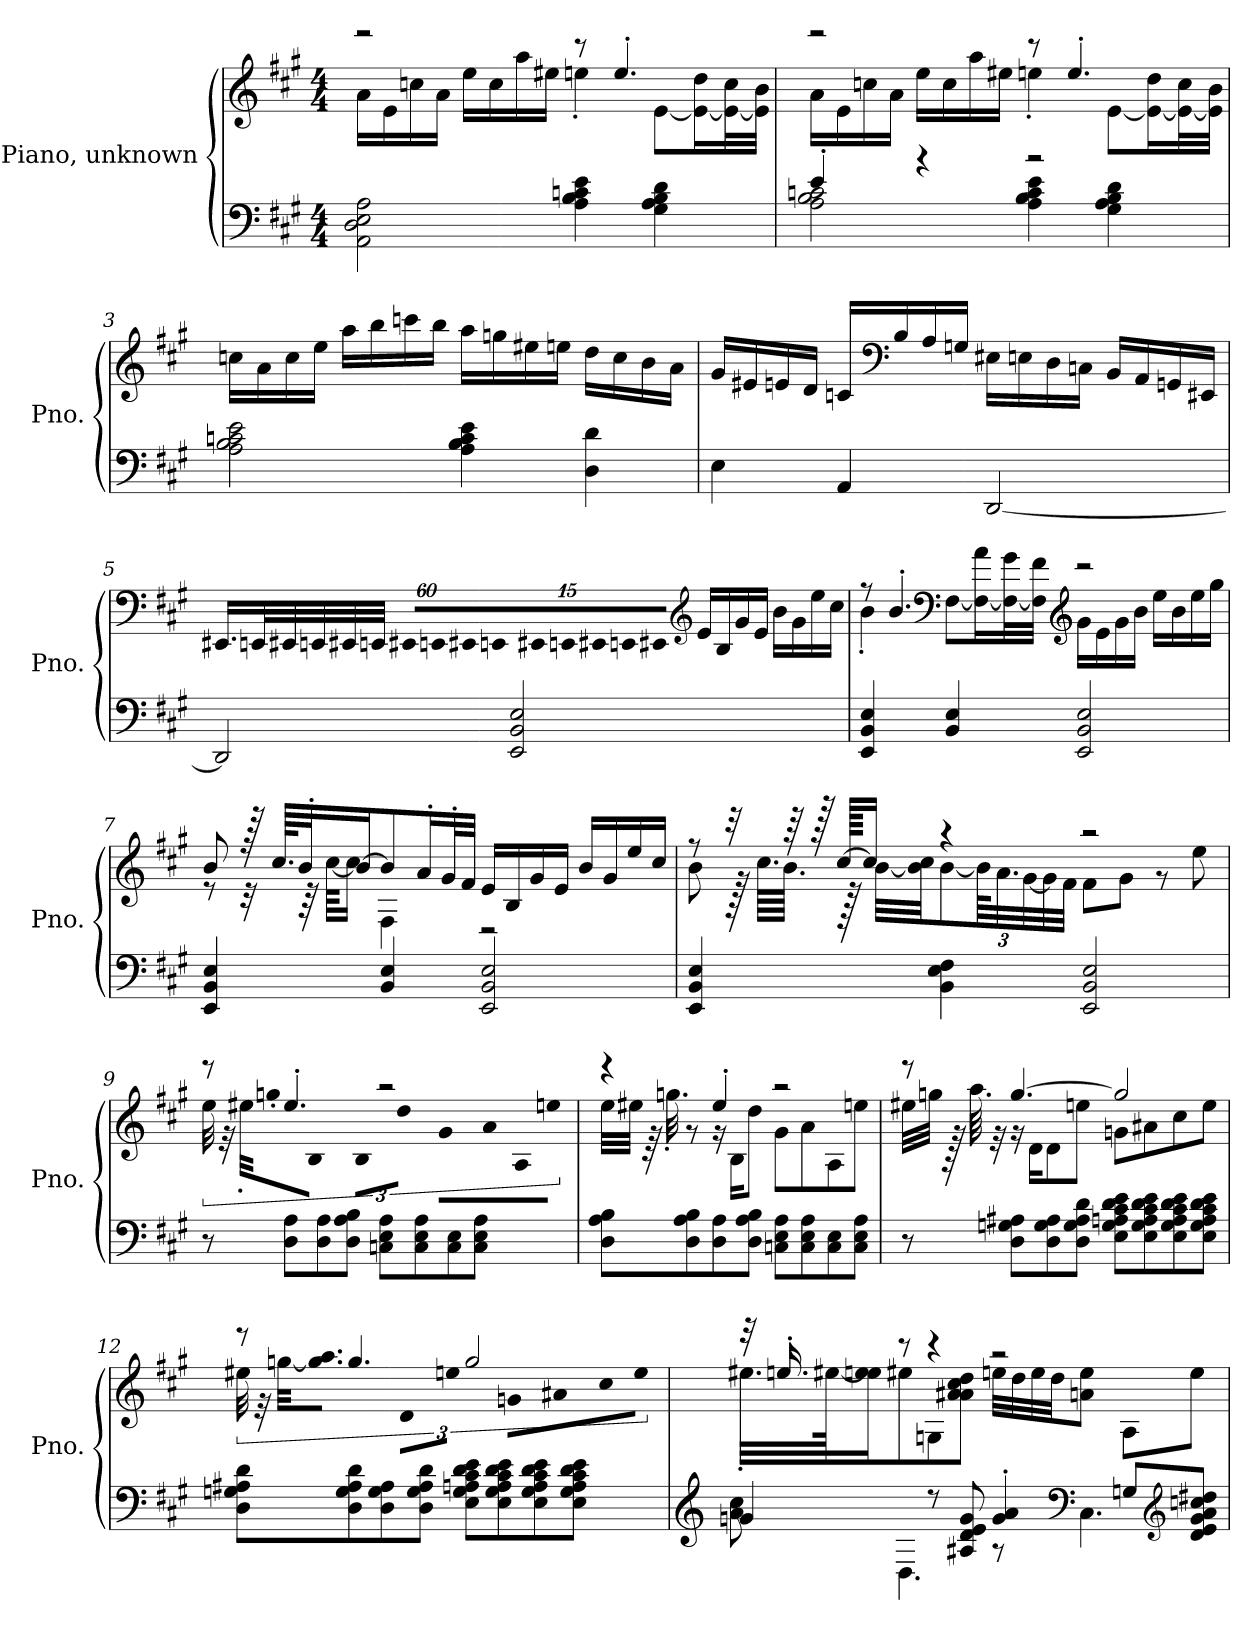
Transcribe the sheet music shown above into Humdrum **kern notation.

**kern	**kern
*part1	*part1
*staff2	*staff1
*I"Piano, unknown	*
*I'Pno.	*
*clefF4	*clefG2
*k[f#c#g#]	*k[f#c#g#]
*M4/4	*M4/4
*MM101	*MM101
=1	=1
*	*^
2AA\ 2D\ 2E\ 2A\	2r	16a\LL
.	.	16e\
.	.	16ccn\
.	.	16a\JJ
.	.	16ee\LL
.	.	16cc\
.	.	16aa\
.	.	16ee#X\JJ
4A\ 4B\ 4cn\ 4e\	8r	4een'\
.	4.ee'/	.
4G#\ 4A\ 4B\ 4d\	.	[8e\L
.	.	16e\_ 16dd\L
.	.	32e\_ 32cc\L
.	.	32e\] 32b\JJJ
=2	=2	=2
*^	*	*
4e'/	2A\ 2B\ 2cn\	2r	16a\LL
.	.	.	16e\
.	.	.	16ccn\
.	.	.	16a\JJ
4r	.	.	16ee\LL
.	.	.	16cc\
.	.	.	16aa\
.	.	.	16ee#X\JJ
2r	4A\ 4B\ 4c\ 4e\	8r	4een'\
.	.	4.ee'/	.
.	4G#\ 4A\ 4B\ 4d\	.	[8e\L
.	.	.	16e\_ 16dd\L
.	.	.	32e\_ 32cc\L
.	.	.	32e\] 32b\JJJ
*v	*v	*	*
*	*v	*v
!!LO:LB:g=z
=3	=3
2A\ 2B\ 2cn\ 2e\	16ccn\LL
.	16a\
.	16cc\
.	16ee\JJ
.	16aa\LL
.	16bb\
.	16cccn\
.	16bb\JJ
4A\ 4B\ 4c\ 4e\	16aa\LL
.	16ggn\
.	16ee#X\
.	16een\JJ
4D\ 4d\	16dd\LL
.	16cc\
.	16b\
.	16a\JJ
=4	=4
4E\	16g#/LL
.	16e#X/
.	16en/
.	16d/JJ
4AA/	16cn/LL
*	*clefF4
.	16B/
.	16A/
.	16Gn/JJ
[2DD/	16E#X\LL
.	16En\
.	16D\
.	16Cn\JJ
.	16BB/LL
.	16AA/
.	16GGn/
.	16EE#X/JJ
!!LO:LB:g=z
=5	=5
2DD/]	16.EE#X/LL
.	32EEn/L
.	32EE#X/
.	32EEn/
.	32EE#X/
.	32EEn/JJJ
*	*Xbrackettup
!	!LO:N:vis=32
.	1920%53EE#X/LLL
!	!LO:N:vis=32
.	1920%53EEn/
.	1920ryy
!	!LO:N:vis=32
.	1920%53EE#X/
!	!LO:N:vis=32
.	1920%53EEn/
!	!LO:N:vis=32
.	1920%53EE#X/
.	1920ryy
!	!LO:N:vis=32
.	1920%53EEn/
!	!LO:N:vis=32
.	1920%53EE#X/
!	!LO:N:vis=32
.	1920%53EEn/
.	1920ryy
!	!LO:N:vis=32
.	1920%53EE#X/JJJ
*	*clefG2
2EE/ 2BB/ 2E/	16e/LL
.	16B/
.	16g#/
.	16e/JJ
.	16b\LL
.	16g#\
.	16ee\
.	16cc#\JJ
!!LO:LB:g=z
=6	=6
*	*^
4EE/ 4BB/ 4E/	8r	4b'\
.	4.b'/	.
*	*clefF4	*
4BB/ 4E/	.	[8F#\L
.	.	16F#\_ 16a\L
.	.	32F#\_ 32g#\L
.	.	32F#\] 32f#\JJJ
*	*clefG2	*
2EE/ 2BB/ 2E/	2r	16g#\LL
.	.	16e\
.	.	16g#\
.	.	16b\JJ
.	.	16ee\LL
.	.	16b\
.	.	16ee\
.	.	16gg#\JJ
=7	=7	=7
4EE/ 4BB/ 4E/	8b/	8r
.	128r	32r
.	64.cc#/KLLL	.
.	32b'/J	64r
.	.	[64cc#\KKLL
.	[16b/J	16cc#\JJ]
4BB/ 4E/	8b/]	4F#\
.	16a'/L	.
.	32g#'/L	.
.	32f#/JJJ	.
2EE/ 2BB/ 2E/	16e/LL	2r
.	16B/	.
.	16g#/	.
.	16e/JJ	.
.	16b/LL	.
.	16g#/	.
.	16ee/	.
.	16cc#/JJ	.
!!LO:LB:g=z	!!
=8	=8	=8
4EE/ 4BB/ 4E/	8r	8b\
.	32r	128r
.	.	64.cc#\LLLL
.	64r	64.b\JJJJ
.	128r	.
.	[128cc#/KKKLL	128r
.	16cc#/JJ]	[32b\LLL
.	.	32b\] 32cc#\JJ
4BB\ 4E\ 4F#\	4r	[8b\
.	.	96b\KLL]
.	.	48.a\
.	.	[48g#\
.	.	32g#\]
.	.	32f#\JJJ
2EE/ 2BB/ 2E/	2r	8f#\L
.	.	8g#\J
.	.	8r
.	.	8ee\
=9	=9	=9
*	*	*brackettup
8r	8r	48ee\
.	.	48r
.	.	48ee#X'\KKL
.	.	8ggn'\
8D\ 8A\L	4.ee#'/	.
.	.	16B\Jk
8D\ 8A\	.	8B\L
8D\ 8A\ 8B\J	.	8dd\J
8Cn\ 8E\ 8A\L	2r	8g#\L
8C\ 8E\ 8A\	.	8a\
8C\ 8E\	.	8A\
8C\ 8E\ 8A\J	.	8een\J
!!LO:LB:g=z	!!
=10	=10	=10
8D\ 8A\ 8B\L	4r	32ee\LLL
.	.	32ee#X\JJJ
.	.	64r
.	.	32.ggn'\
8D\ 8A\ 8B\	.	8r
8D\ 8A\	4ee#'/	16r
.	.	16B\KL
8D\ 8A\ 8B\J	.	8dd\J
8Cn\ 8E\ 8A\L	2r	8g#\L
8C\ 8E\ 8A\	.	8a\
8C\ 8E\	.	8A\
8C\ 8E\ 8A\J	.	8een\J
=11	=11	=11
8r	8r	32ee#X\LLL
.	.	32ggn\JJJ
.	.	128r
.	.	64.aa\
.	.	32r
8D\ 8Gn\ 8A#X\L	[4.gg/	16r
.	.	16d\KL
8D\ 8G\ 8A#\	.	8d\
8D\ 8G\ 8A#\ 8d\J	.	8een\J
8E\ 8G\ 8An\ 8c#\ 8d\ 8e\L	2gg/]	8gn\L
8E\ 8G\ 8A\ 8c#\ 8d\ 8e\	.	8a#X\
8E\ 8G\ 8A\ 8c#\ 8d\ 8e\	.	8cc#\
8E\ 8G\ 8A\ 8c#\ 8d\ 8e\J	.	8ee\J
!!LO:PB:g=z	!!
=12	=12	=12
8D\ 8Gn\ 8A#X\ 8d\L	8r	48ee#X\
.	.	48r
.	.	[48ggn\KKL
.	.	8.gg\] 8.aa\J
8D\ 8G\ 8A#\ 8d\	4.gg/	.
8D\ 8G\ 8A#\	.	8d\L
8D\ 8G\ 8A#\ 8d\J	.	8een\J
8E\ 8G\ 8An\ 8c#\ 8d\ 8e\L	2gg/	8gn\L
8E\ 8G\ 8A\ 8c#\ 8d\ 8e\	.	8a#X\
8E\ 8G\ 8A\ 8c#\ 8d\ 8e\	.	8cc#\
8E\ 8G\ 8A\ 8c#\ 8d\ 8e\J	.	8ee\J
!!LO:LB:g=z	!!
=13	=13	=13
*clefG2	*	*
*^	*	*
4gn/	8a\ 8cc#\	32r	32.ee#X'\LLL
.	.	16.een'/	.
.	.	.	[64ee#X\JK
.	.	.	16een\ 16ee#\]J
.	4.D\	8r	8ee#X\
8r	.	4r	8Gn\
8A#X/ 8d/ 8e/ 8g/	.	.	8a\ 8a#X\ 8cc#\ 8dd\J
4g/' 4a/'	8r	2r	32een\LLL
.	.	.	32dd\
.	.	.	32ee\
.	.	.	32dd\JJ
*clefF4	*	*	*
.	4.C#\	.	8an\ 8ee\J
8Gn/L	.	.	8A\L
*clefG2	*	*	*
8d/ 8e/ 8g/ 8a/ 8ccn/ 8dd#X/J	.	.	8ee\J
*v	*v	*	*
*	*v	*v
=	=
*-	*-
